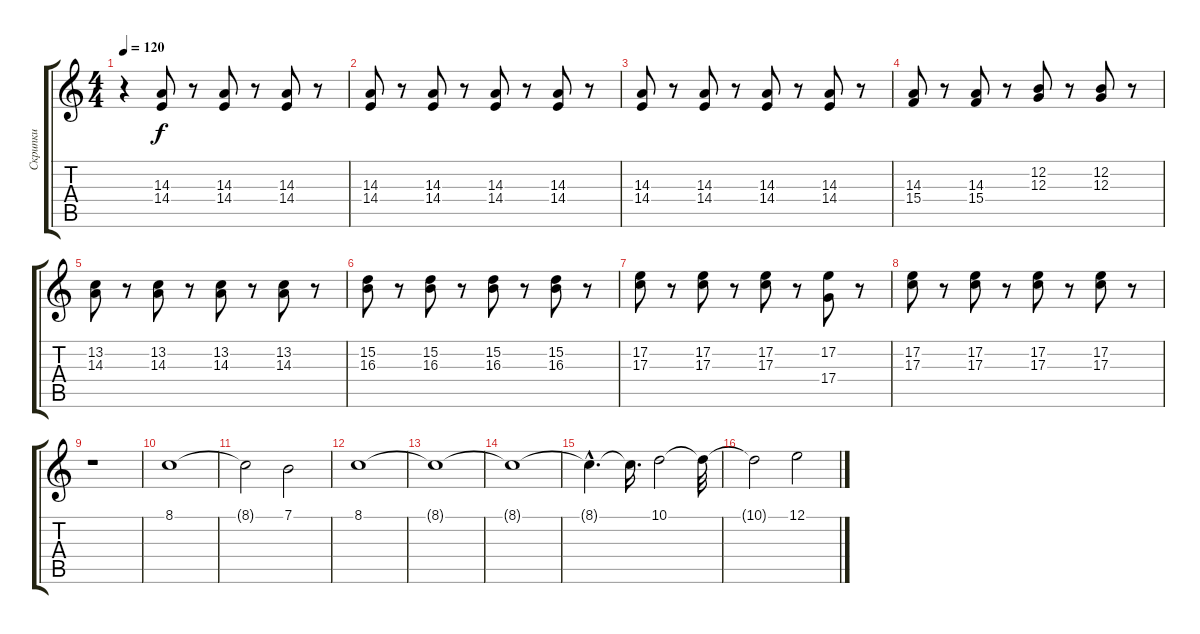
\track ("Скрипки" "Скрипки") {instrument stringensemble1}
\staff {score tabs}
\tuning (E4 B3 G3 D3 A2 E2) {hide}
\ts (4 4)
\tempo 120
\clef g2
\ks c
r.4{dy f} (14.3 14.4).8 r.8 (14.3 14.4).8 r.8 (14.3 14.4).8 r.8 |
(14.3 14.4).8 r.8 (14.3 14.4).8 r.8 (14.3 14.4).8 r.8 (14.3 14.4).8 r.8 |
(14.3 14.4).8 r.8 (14.3 14.4).8 r.8 (14.3 14.4).8 r.8 (14.3 14.4).8 r.8 |
(14.3 15.4).8 r.8 (14.3 15.4).8 r.8 (12.2 12.3).8 r.8 (12.2 12.3).8 r.8 |
(13.2 14.3).8 r.8 (13.2 14.3).8 r.8 (13.2 14.3).8 r.8 (13.2 14.3).8 r.8 |
(15.2 16.3).8 r.8 (15.2 16.3).8 r.8 (15.2 16.3).8 r.8 (15.2 16.3).8 r.8 |
(17.2 17.3).8 r.8 (17.2 17.3).8 r.8 (17.2 17.3).8 r.8 (17.2 17.4).8 r.8 |
(17.2 17.3).8 r.8 (17.2 17.3).8 r.8 (17.2 17.3).8 r.8 (17.2 17.3).8 r.8 |
r.1 |
8.1.1 |
8.1{t}.2 7.1.2 |
8.1.1 |
8.1{t}.1 |
8.1{t}.1 |
8.1{hac t}.4{d} 8.1{t}.16{d} 10.1.2 10.1{t}.32 |
10.1{t}.2 12.1.2
